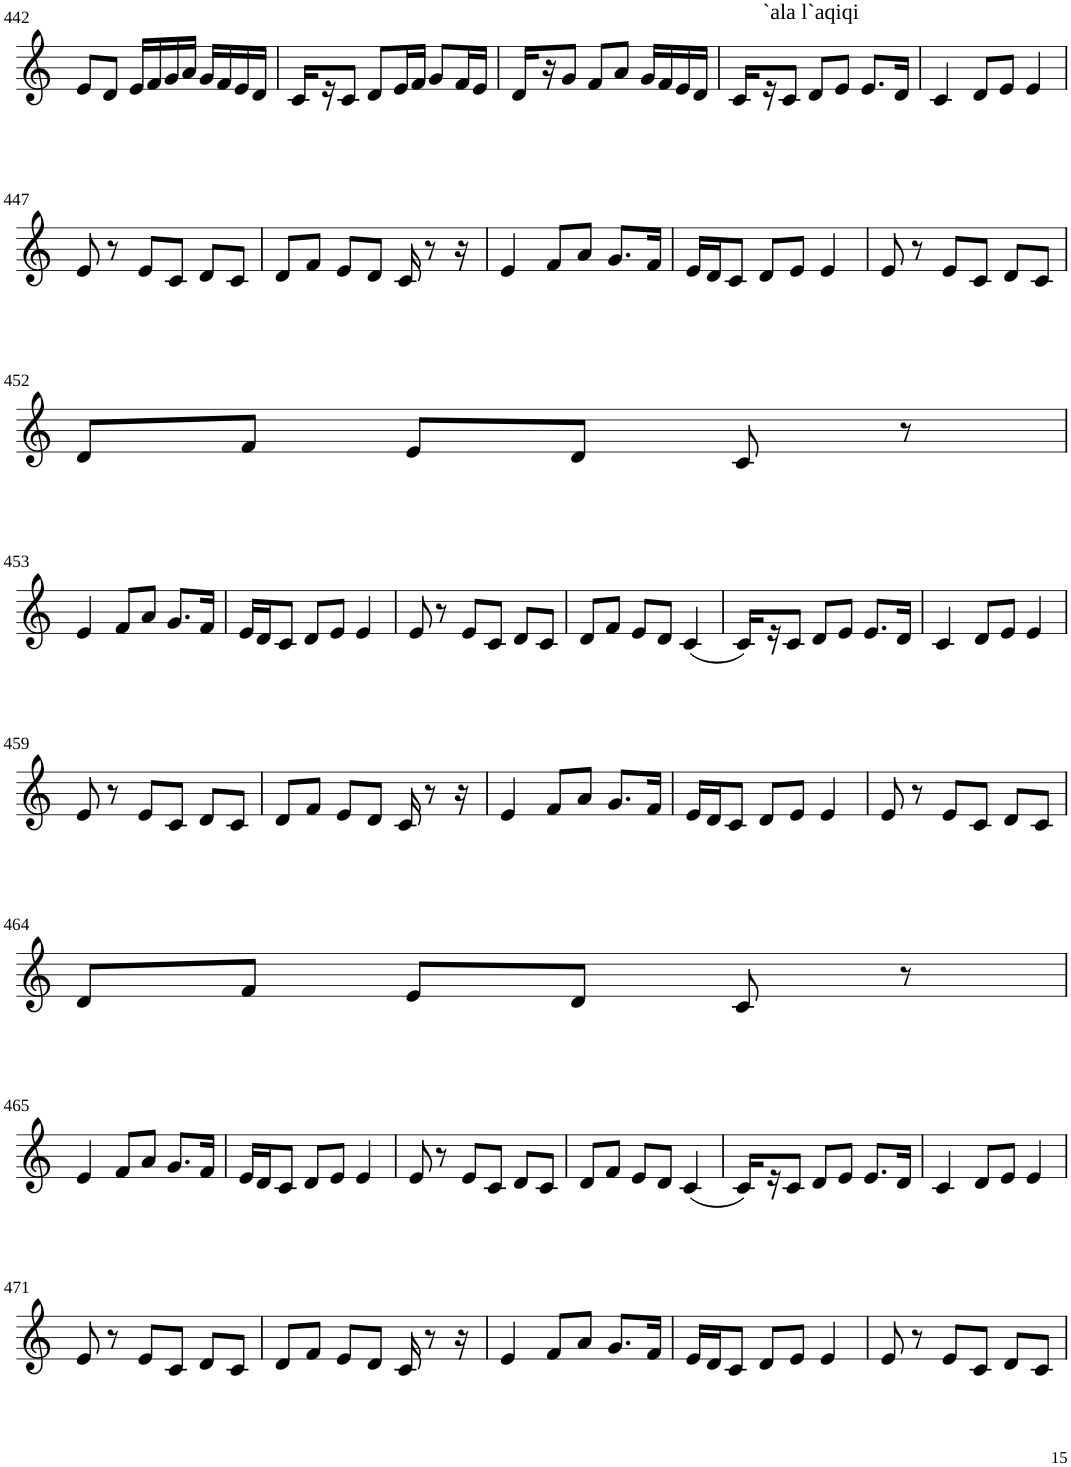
**kern
*part1
*staff1
*I"Violin
!!LO:PB:g=z
*clefG2
*k[]
*M3/4
=442
8e/L
8d/J
16e/LL
16f/
16g/
16a/JJ
16g/LL
16f/
16e/
16d/JJ
=443
16c/LL
16r
8c/J
8d/L
16e/L
16f/JJ
8g/L
16f/L
16e/JJ
=444
16d/LL
16r
8g/J
8f/L
8a/J
16g/LL
16f/
16e/
16d/JJ
=445
16c/LL
!LO:TX:a:t=`ala l`aqiqi
16r
8c/J
8d/L
8e/J
8.e/L
16d/Jk
=446
4c/
8d/L
8e/J
4e/
!!LO:LB:g=z
=447
8e/
8r
8e/L
8c/J
8d/L
8c/J
=448
8d/L
8f/J
8e/L
8d/J
16c/
8r
16r
=449
4e/
8f/L
8a/J
8.g/L
16f/Jk
=450
16e/LL
16d/J
8c/J
8d/L
8e/J
4e/
=451
8e/
8r
8e/L
8c/J
8d/L
8c/J
!!LO:LB:g=z
=452
8d/L
8f/J
8e/L
8d/J
8c/
8r
!!LO:LB:g=z
=453
4e/
8f/L
8a/J
8.g/L
16f/Jk
=454
16e/LL
16d/J
8c/J
8d/L
8e/J
4e/
=455
8e/
8r
8e/L
8c/J
8d/L
8c/J
=456
8d/L
8f/J
8e/L
8d/J
(4c/
=457
16c/LL)
16r
8c/J
8d/L
8e/J
8.e/L
16d/Jk
=458
4c/
8d/L
8e/J
4e/
!!LO:LB:g=z
=459
8e/
8r
8e/L
8c/J
8d/L
8c/J
=460
8d/L
8f/J
8e/L
8d/J
16c/
8r
16r
=461
4e/
8f/L
8a/J
8.g/L
16f/Jk
=462
16e/LL
16d/J
8c/J
8d/L
8e/J
4e/
=463
8e/
8r
8e/L
8c/J
8d/L
8c/J
!!LO:LB:g=z
=464
8d/L
8f/J
8e/L
8d/J
8c/
8r
!!LO:LB:g=z
=465
4e/
8f/L
8a/J
8.g/L
16f/Jk
=466
16e/LL
16d/J
8c/J
8d/L
8e/J
4e/
=467
8e/
8r
8e/L
8c/J
8d/L
8c/J
=468
8d/L
8f/J
8e/L
8d/J
(4c/
=469
16c/LL)
16r
8c/J
8d/L
8e/J
8.e/L
16d/Jk
=470
4c/
8d/L
8e/J
4e/
!!LO:LB:g=z
=471
8e/
8r
8e/L
8c/J
8d/L
8c/J
=472
8d/L
8f/J
8e/L
8d/J
16c/
8r
16r
=473
4e/
8f/L
8a/J
8.g/L
16f/Jk
=474
16e/LL
16d/J
8c/J
8d/L
8e/J
4e/
=475
8e/
8r
8e/L
8c/J
8d/L
8c/J
=
*-
